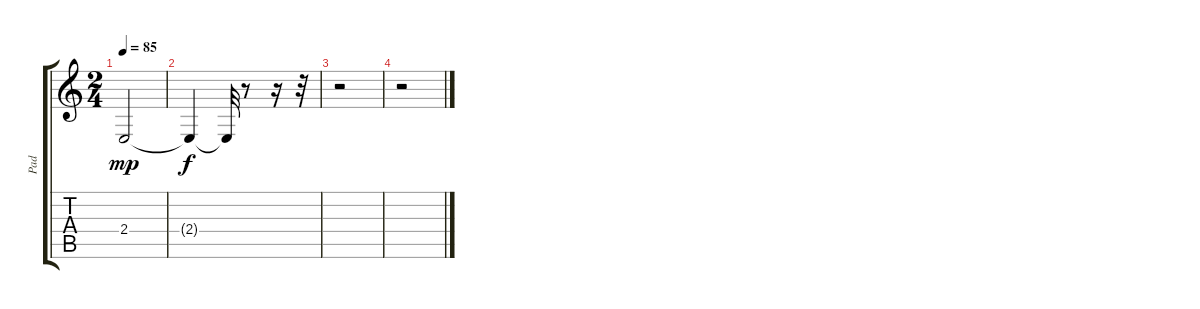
\track ("Pad" "Pad") {instrument pad2warm}
\staff {score tabs}
\tuning (E4 B3 G3 D3 A2 E2) {hide}
\ts (2 4)
\tempo 85
\clef g2
\ks c
2.4.2{dy mp} |
2.4{t}.4{dy f} 2.4{t}.32 r.8 r.16 r.32 |
r.2 |
r.2
